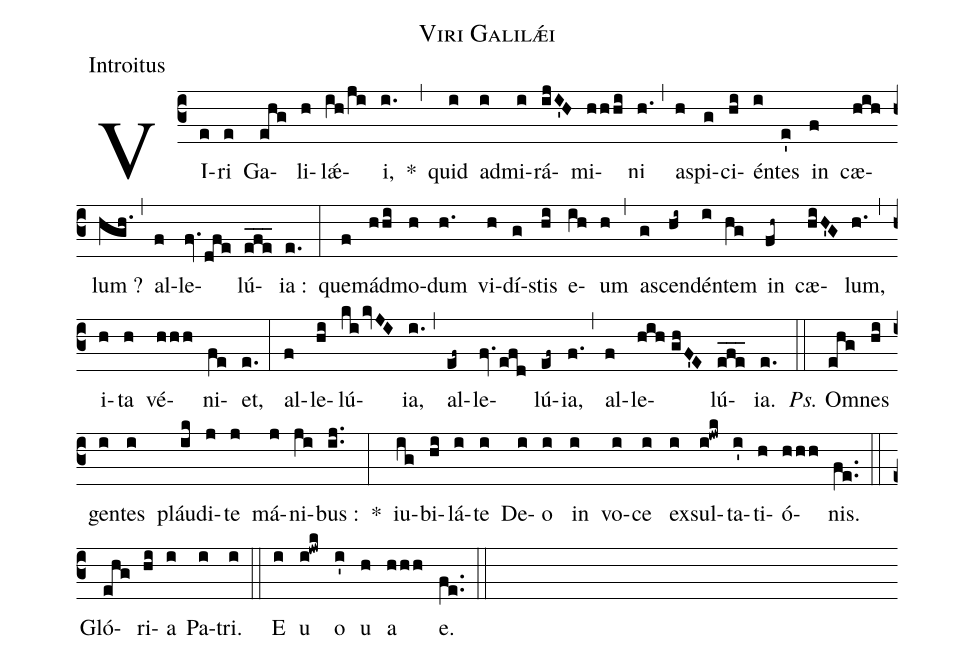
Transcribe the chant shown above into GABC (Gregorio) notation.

name:Viri Galilǽi;
office-part:Introitus;
%%
(c3) VI(e)ri(e) Ga(ehg)li(h)l{<sp>'ae</sp>}(ih!/ji)i,(i.) *(,) quid(i) ad(i)mi(i)rá(ijI'H)mi(hhhi)ni(h.) (,) a(h)spi(g)ci(hi)én(i)tes(e') in(f) cæ(hih)lum ?(hgh.) (,) al(f)le(fv.dfe)lú(efe___)ia :(e.) (:)
quem(f)ád(hhi)mo(h)dum(h.) vi(h)dí(g)stis(hi) e(ih)um(h) (,) a(g)scen(hi~)dén(i)tem(hg) in(fh~) cæ(hiH'G)lum,(h.) (,) i(h)ta(h) vé(hhh)ni(fe)et,(e.) (:)
al(f)le(hi)lú(kikvJI)ia,(i.) (,) al(ef~)le(fv.efd)lú(ef~)ia,(f.) (,) al(f)le(hih!//ghF'E)lú(efe___)ia.(e.) (::)

<i>Ps.</i> O(ehg)mnes(hi) gen(i)tes(i) pláu(ik)di(j)te(j) má(j)ni(ji)bus :(ij..) *(:)
iu(ig)bi(hi)lá(i)te(i) De(i)o(i) in(i) vo(i)ce(i) ex(i)sul(i!jwk)ta(i')ti(h)ó(hhh)nis.(fe..) (::)

Gló(ehg)ri(hi)a(i) Pa(i)tri.(i) (::) E(i) u(i!jwk) o(i') u(h) a(hhh) e.(fe..) (::)
